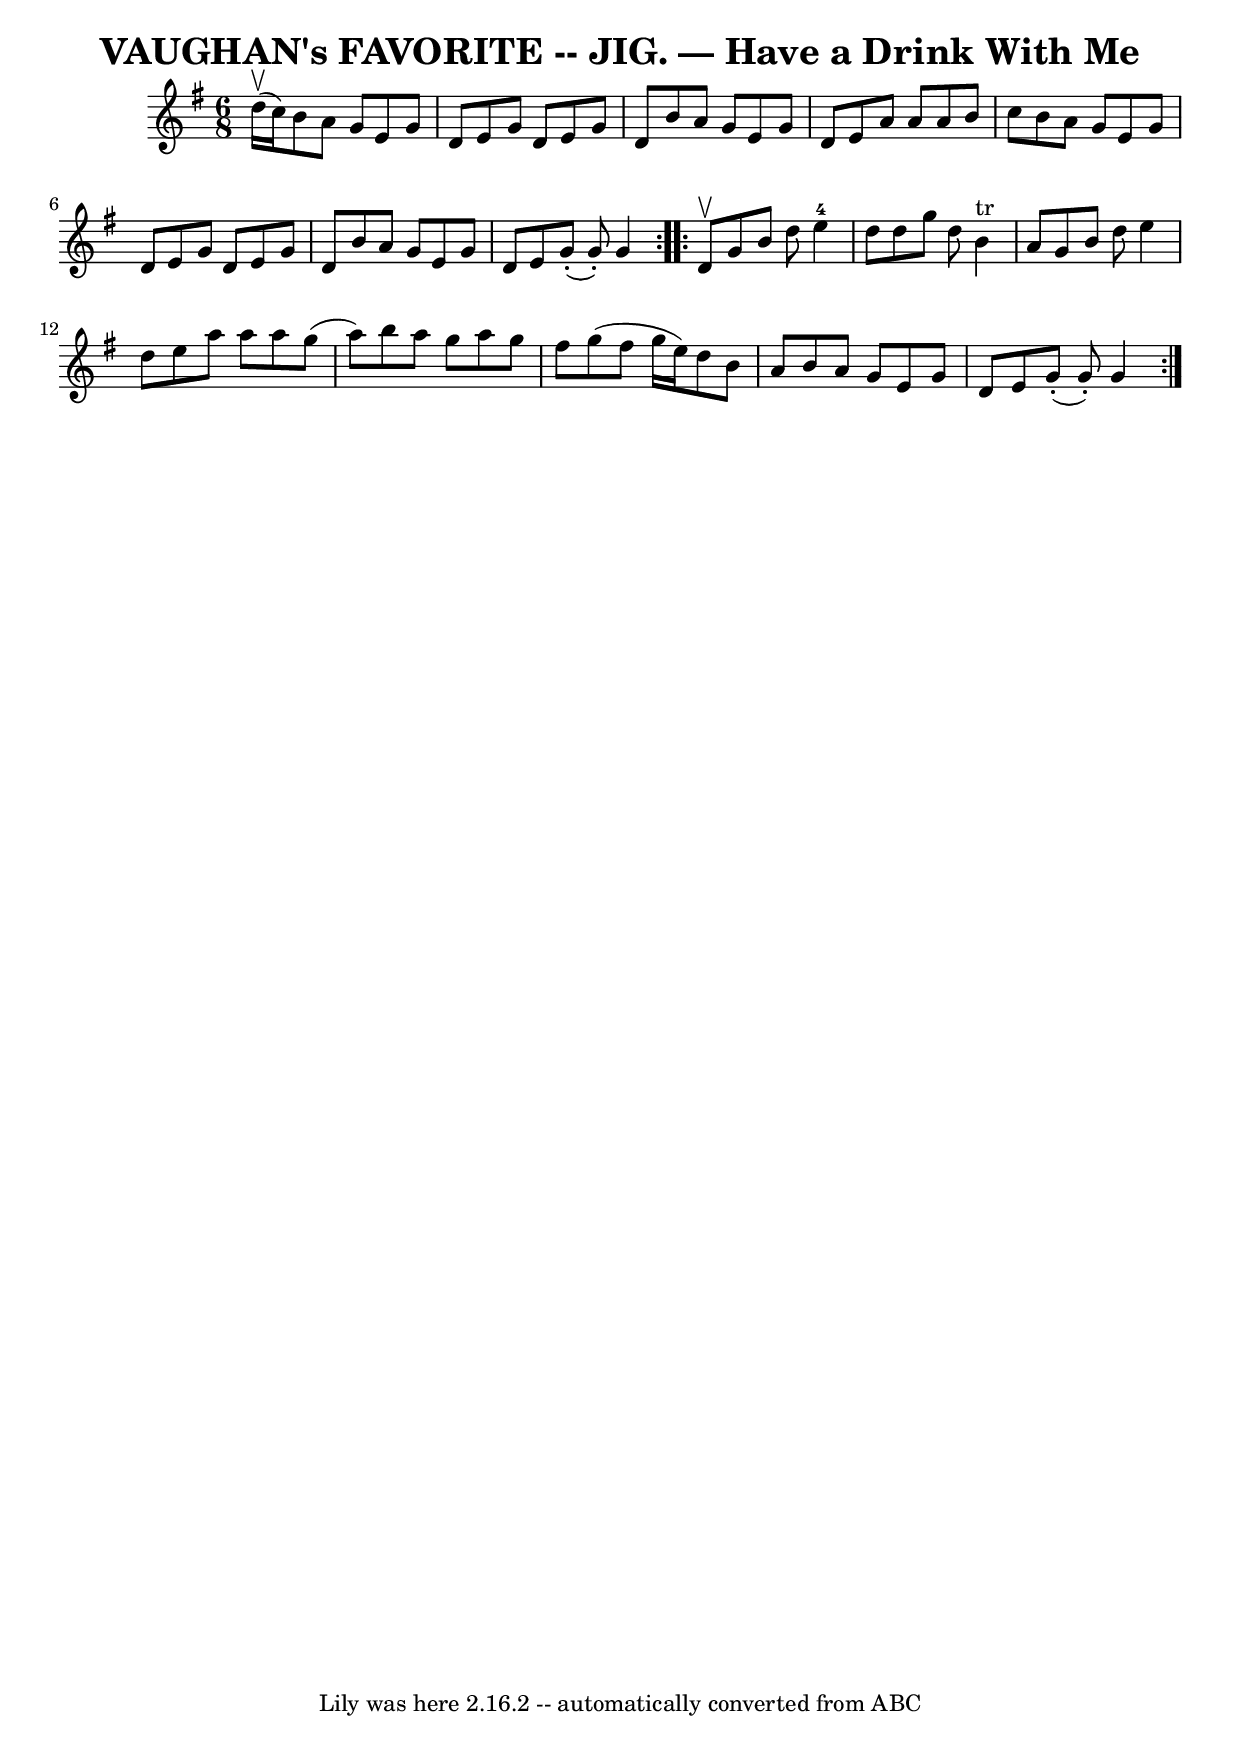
\version "2.16.2"
\include "Mammoth.ily"
\header {
  %% book = "Coles pg. 64.5"
 crossRefNumber = "25"
 footnotes = ""
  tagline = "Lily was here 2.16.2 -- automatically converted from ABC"
  title = "VAUGHAN's FAVORITE -- JIG. — Have a Drink With Me"

}
voicedefault =  {



  \repeat volta 2 {

    \time 6/8 
    \key g \major d''16 (^\upbow c''16)  |
 b'8 a'8 g'8 e'8 g'8 d'8   |
 e'8 g'8 d'8 e'8 g'8 d'8   |
 b'8 a'8 g'8 e'8 g'8 d'8  |
 e'8 a'8 a'8 a'8 b'8 c''8   |
 b'8 a'8 g'8 e'8 g'8 d'8   |
 e'8 g'8 d'8 e'8 g'8 d'8  |
 b'8 a'8 g'8 e'8 g'8 d'8   |
 e'8 g'8 (-. g'8-.) g'4  
  }     

  \repeat volta 2 { d'8^\upbow  |
 g'8 b'8 d''8 e''4-4 d''8   |
 d''8 g''8 d''8 b'4^"tr" a'8  |
 g'8 b'8 d''8 e''4 d''8   |
 e''8 a''8 a''8 a''8 g''8 ( a''8)  |
 b''8 a''8 g''8 a''8 g''8 fs''8  |
 g''8 (fs''8 g''16 e''16) d''8 b'8 a'8   |
 b'8 a'8 g'8 e'8 g'8 d'8   |
 e'8 g'8 (-. g'8-.) g'4  

  }   

}

\score{
  <<

    \context Staff="default"
    {
      \voicedefault 
      
    }

  >>
  \layout {
    
  }
  \midi {
  }

}
